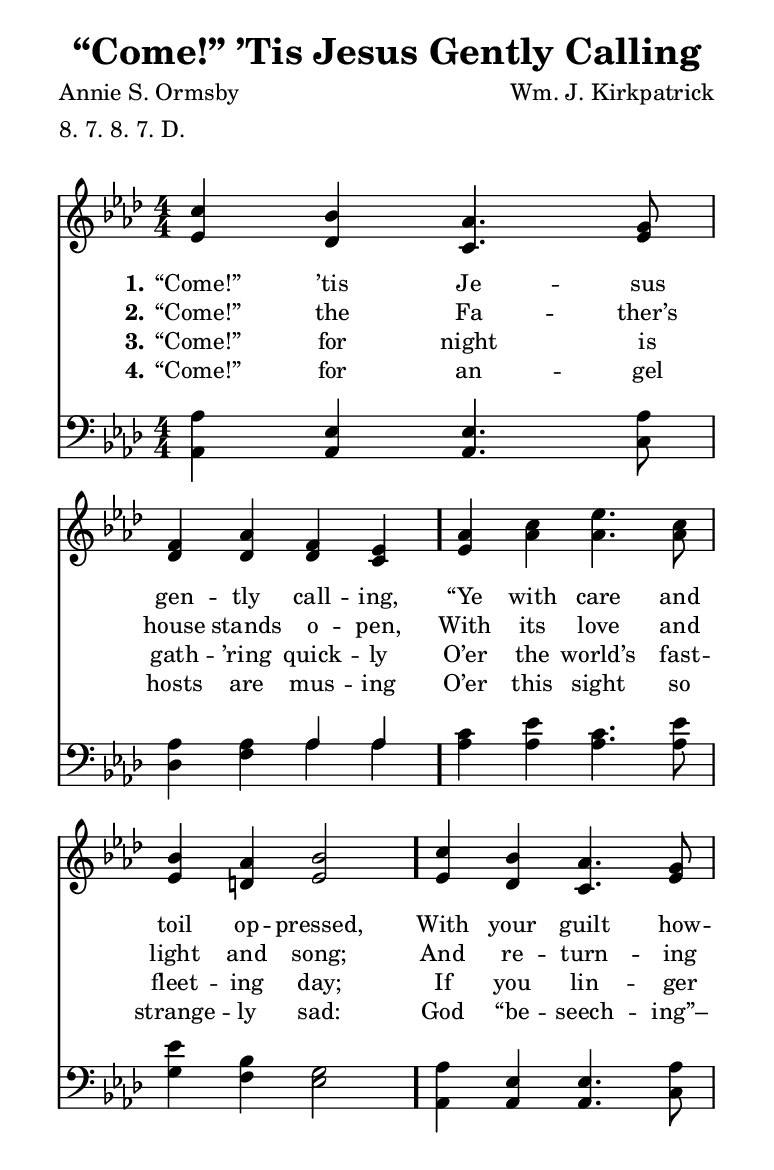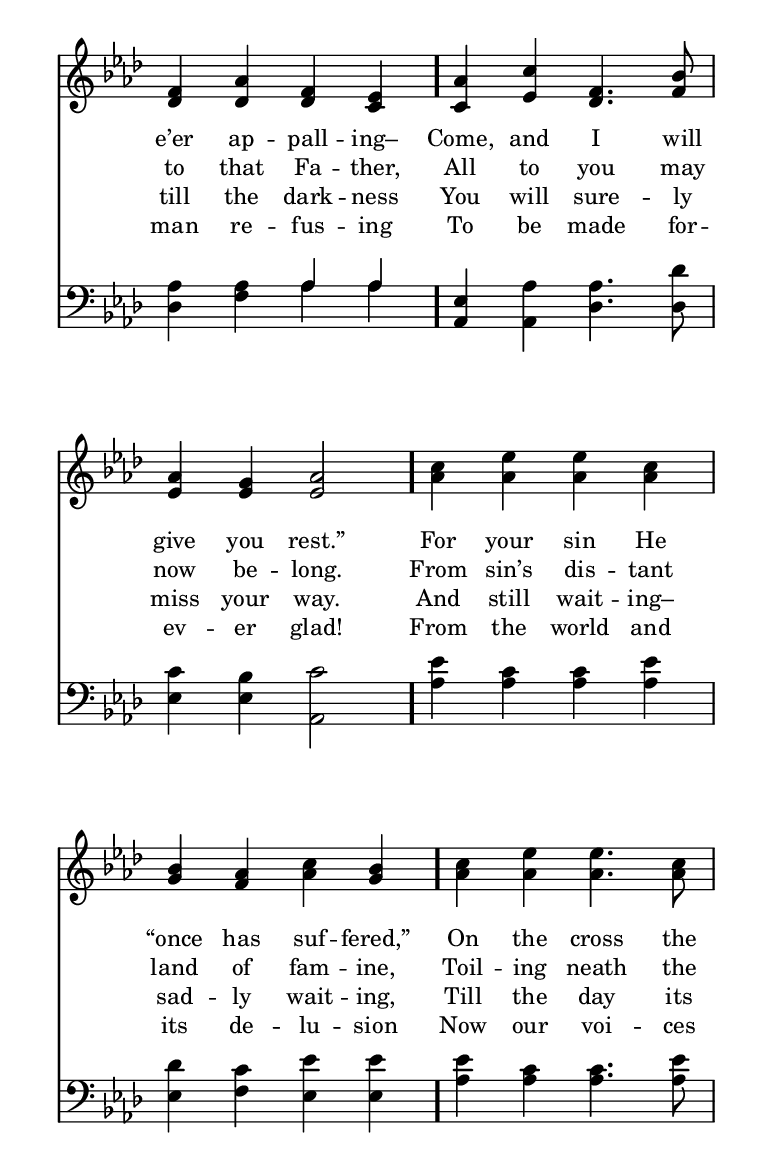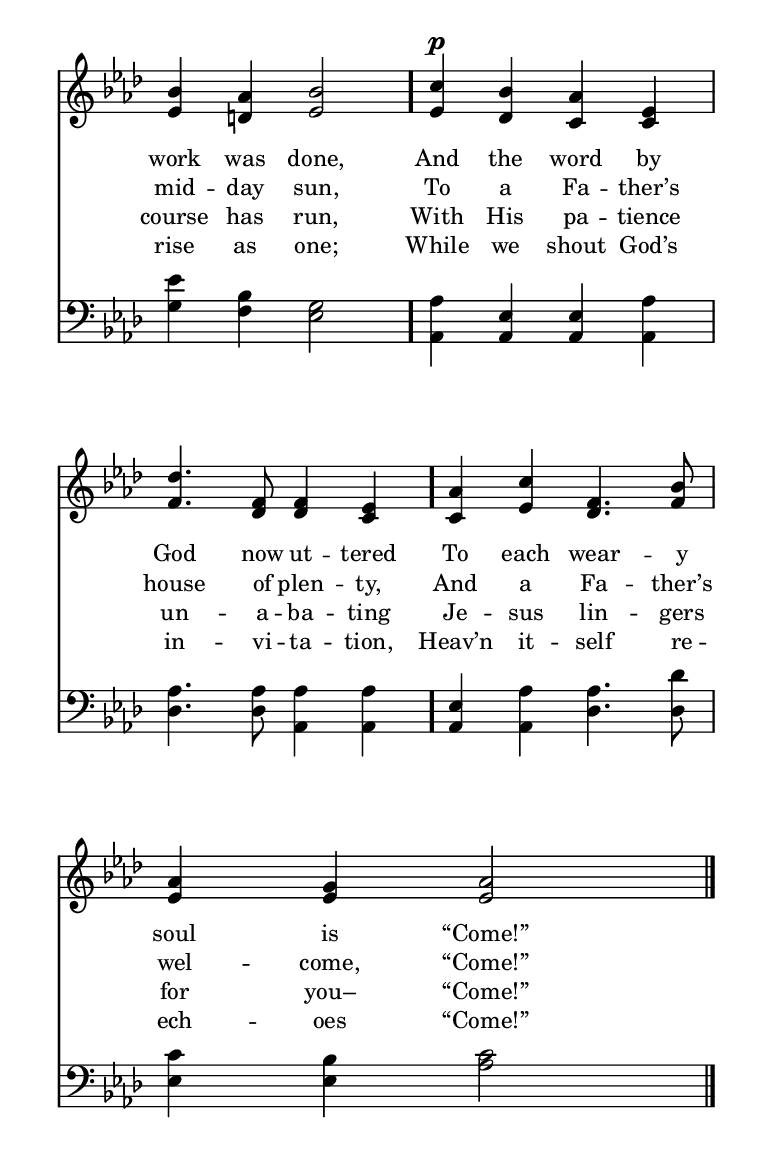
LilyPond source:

\include "common/global.ily"
\paper {
  \include "common/paper.ily"
}

\header{
  %gospel
  hymnnumber = "1"
  title = "“Come!” ’Tis Jesus Gently Calling"
  tunename = "’Tis So Sweet to Trust in Jesus"
  meter = "8. 7. 8. 7. D."
  poet = "Annie S. Ormsby"
  composer = "Wm. J. Kirkpatrick"
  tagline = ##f
}

% for fermata in MIDI
ta = { \tempo 4=90 }
tb = { \tempo 4=45 }

patternAA = { c4 c4 | c4. c8 c4 c4 | c4( c4) } % Line 1 soprano / alto / bass, Line 3 soprano
patternAB = { c4 c4 | c4. c8 c4 c4 | c2 } % Line 1 tenor, Line 2 soprano, Line 3 tenor, Line 4 soprano / alto / tenor
patternAC = { c4 c8[ c8 ] | c4. c8 c4 c4 | c2 } % Refrain line 4 soprano

patternBA = { c4 c4 | c4 c4 c4 c4 | c2 } % Line 2 alto, Line 3 alto / bass, Line 4 bass, Refrain line 1 / 2 tenor / bass, Refrain line 3 tenor, Refrain line 4 bass
patternBB = { c4 c4 | c4 c4 c4 c4 | c4( c4) } % Refrain line 1 / 2 soprano / alto, Refrain line 3 bass
patternBC = { c4. c8 | c4 c4 c4 c4 | c2 } % Refrain line 3 soprano

global = {
  \include "common/overrides.ily"
  \override Staff.TimeSignature.style = #'numbered
  \time 4/4
  \override Score.MetronomeMark.transparent = ##t % hide all fermata changes too
  \ta
  \key aes \major
  \autoBeamOff
}

notesSoprano = {
\global
\relative a' {
  c4 bes aes4. g8 f4 aes f ees     \noBreak | aes4 c ees4. c8 bes4 aes bes2 \eogbreak
  c4 bes aes4. g8 f4 aes f ees     \noBreak | aes4 c f,4. bes8 aes4 g aes2 \eogbreak
  c4 ees ees c bes aes c bes       \noBreak | c ees ees4. c8 bes4 aes bes2 \eogbreak
  % TODO actually make MIDI output soft
	% Used to use c4^\p here but that made only the soprano soft, and putting it
	% in every voice resulted in too many p's.
  c4^\markup { \dynamic p } bes aes ees des'4. f,8 f4 ees \noBreak | aes c f,4. bes8 aes4 g aes2 \eogbreak

\bar "|."
}
}

notesAlto = {
\global
\relative e' {

  ees4 des c4. ees8 des4 des des c \noBreak | ees4 aes aes4. aes8 ees4 d ees2 \eogbreak
  ees4 des c4. ees8 des4 des des c \noBreak | c4 ees des4. f8 ees4 ees ees2 \eogbreak
  aes4 aes aes aes g f aes g       \noBreak | aes aes aes4. aes8 ees4 d ees2 \eogbreak
  ees4 des c c f4. des8 des4 c     \noBreak | c ees des4. f8 ees4 ees ees2 \eogbreak

}
}

notesTenor = {
\global
\relative a {

  aes4 ees ees4. aes8 aes4 aes aes aes \noBreak | c4 ees c4. ees8 ees4 bes g2 \eogbreak
  aes4 ees ees4. aes8 aes4 aes aes aes \noBreak | ees4 aes aes4. des8 c4 bes c2 \eogbreak
  ees4 c c ees des c ees ees                                    \noBreak | ees c c4. ees8 ees4 bes g2 \eogbreak
  aes4 ees ees aes aes4. aes8 aes4 aes                          \noBreak | ees aes aes4. des8 c4 bes c2 \eogbreak

}
}

notesBass = {
\global
\relative a, {

  aes4 aes aes4. c8 des4 f aes aes  \noBreak | aes4 aes aes4. aes8 g4 f ees2 \eogbreak
  aes,4 aes aes4. c8 des4 f aes aes \noBreak | aes,4 aes des4. des8 ees4 ees aes,2 \eogbreak
  aes'4 aes aes aes ees f ees ees                            \noBreak | aes aes aes4. aes8 g4 f ees2 \eogbreak
  aes,4 aes aes aes des4. des8 aes4 aes                      \noBreak | aes aes des4. des8 ees4 ees aes2 \eogbreak

}
}

wordsA = \lyricmode {
\set stanza = "1."

“Come!” ’tis Je -- sus gen -- tly call -- ing, \bar "."
“Ye with care and toil op -- pressed, \bar "." \eogbreak
With your guilt how -- e’er ap -- pall -- ing– \bar "."
Come, and I will give you rest.” \bar "." \eogbreak
For your sin He “once has suf -- fered,” \bar "."
On the cross the work was done, \bar "." \eogbreak
And the word by God now ut -- tered \bar "."
To each wear -- y soul is “Come!” \bar "."

}

wordsB = \lyricmode {
\set stanza = "2."

“Come!” the Fa -- ther’s house stands o -- pen,
With its love and light and song;
And re -- turn -- ing to that Fa -- ther,
All to you may now be -- long.
From sin’s dis -- tant land of fam -- ine,
Toil -- ing neath the mid -- day sun,
To a Fa -- ther’s house of plen -- ty,
And a Fa -- ther’s wel -- come, “Come!”

}

wordsC = \lyricmode {
\set stanza = "3."

“Come!” for night is gath -- ’ring quick -- ly
O’er the world’s fast -- fleet -- ing day;
If you lin -- ger till the dark -- ness
You will sure -- ly miss your way.
And still wait -- ing– sad -- ly wait -- ing,
Till the day its course has run,
With His pa -- tience un -- a -- ba -- ting
Je -- sus lin -- gers for you– “Come!”

}

wordsD = \lyricmode {
\set stanza = "4."

“Come!” for an -- gel hosts are mus -- ing
O’er this sight so strange -- ly sad:
God “be -- seech -- ing”– man re -- fus -- ing
To be made for -- ev -- er glad!
From the world and its de -- lu -- sion
Now our voi -- ces rise as one;
While we shout God’s in -- vi -- ta -- tion,
Heav’n it -- self re -- ech -- oes “Come!”

}

\score {
  \context ChoirStaff <<
    \context Staff = upper <<
      \set Staff.autoBeaming = ##f
      \set ChoirStaff.systemStartDelimiter = #'SystemStartBar
      \set ChoirStaff.printPartCombineTexts = ##f
      \partcombine #'(2 . 9) \notesSoprano \notesAlto
      \context NullVoice = sopranos { \voiceOne << \notesSoprano >> }
      \context NullVoice = altos { \voiceTwo << \notesAlto >> }
      \context Lyrics = one   \lyricsto sopranos \wordsA
      \context Lyrics = two   \lyricsto sopranos \wordsB
      \context Lyrics = three \lyricsto sopranos \wordsC
      \context Lyrics = four  \lyricsto sopranos \wordsD
    >>
    \context Staff = men <<
      \set Staff.autoBeaming = ##f
      \clef bass
      \set ChoirStaff.printPartCombineTexts = ##f
      \partcombine #'(2 . 9) \notesTenor \notesBass
      \context NullVoice = tenors { \voiceOne << \notesTenor >> }
      \context NullVoice = basses { \voiceTwo << \notesBass >> }
    >>
  >>
  \layout {
    \include "common/layout.ily"
  }
  \midi{
    \include "common/midi.ily"
  }
}

\version "2.19.49"  % necessary for upgrading to future LilyPond versions.

% vi:set et ts=2 sw=2 ai nocindent syntax=lilypond:
